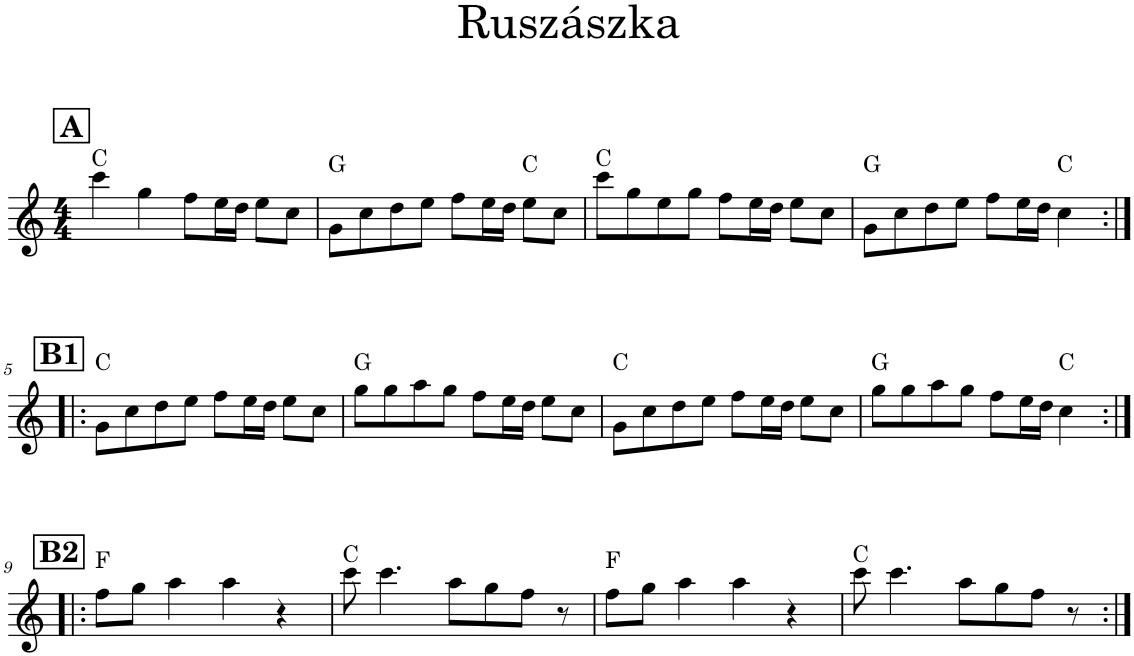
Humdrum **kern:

**kern	**harte
*part1	*part1
*staff1	*
*I"Piano	*
*I'Pno.	*
*clefG2	*
*k[]	*
*M4/4	*
!!LO:REH:place=s1:a:B:cj:fs=14:t=A
=1	=1
4ccc\	C:maj
4gg\	.
8ff\L	.
16ee\L	.
16dd\JJ	.
8ee\L	.
8cc\J	.
=2	=2
8g\L	G:maj
8cc\	.
8dd\	.
8ee\J	.
8ff\L	.
16ee\L	.
16dd\JJ	.
8ee\L	C:maj
8cc\J	.
=3	=3
8ccc\L	C:maj
8gg\	.
8ee\	.
8gg\J	.
8ff\L	.
16ee\L	.
16dd\JJ	.
8ee\L	.
8cc\J	.
=4	=4
8g\L	G:maj
8cc\	.
8dd\	.
8ee\J	.
8ff\L	.
16ee\L	.
16dd\JJ	.
4cc\	C:maj
!!LO:LB:g=z
!!LO:REH:place=s1:a:B:cj:fs=14:t=B1
=5:|!|:	=5:|!|:
8g\L	C:maj
8cc\	.
8dd\	.
8ee\J	.
8ff\L	.
16ee\L	.
16dd\JJ	.
8ee\L	.
8cc\J	.
=6	=6
8gg\L	G:maj
8gg\	.
8aa\	.
8gg\J	.
8ff\L	.
16ee\L	.
16dd\JJ	.
8ee\L	.
8cc\J	.
=7	=7
8g\L	C:maj
8cc\	.
8dd\	.
8ee\J	.
8ff\L	.
16ee\L	.
16dd\JJ	.
8ee\L	.
8cc\J	.
=8	=8
8gg\L	G:maj
8gg\	.
8aa\	.
8gg\J	.
8ff\L	.
16ee\L	.
16dd\JJ	.
4cc\	C:maj
!!LO:LB:g=z
!!LO:REH:place=s1:a:B:cj:fs=14:t=B2
=9:|!|:	=9:|!|:
8ff\L	F:maj
8gg\J	.
4aa\	.
4aa\	.
4r	.
=10	=10
8ccc\	C:maj
4.ccc\	.
8aa\L	.
8gg\	.
8ff\J	.
8r	.
=11	=11
8ff\L	F:maj
8gg\J	.
4aa\	.
4aa\	.
4r	.
=12	=12
8ccc\	C:maj
4.ccc\	.
8aa\L	.
8gg\	.
8ff\J	.
8r	.
=:|!	=:|!
*-	*-
